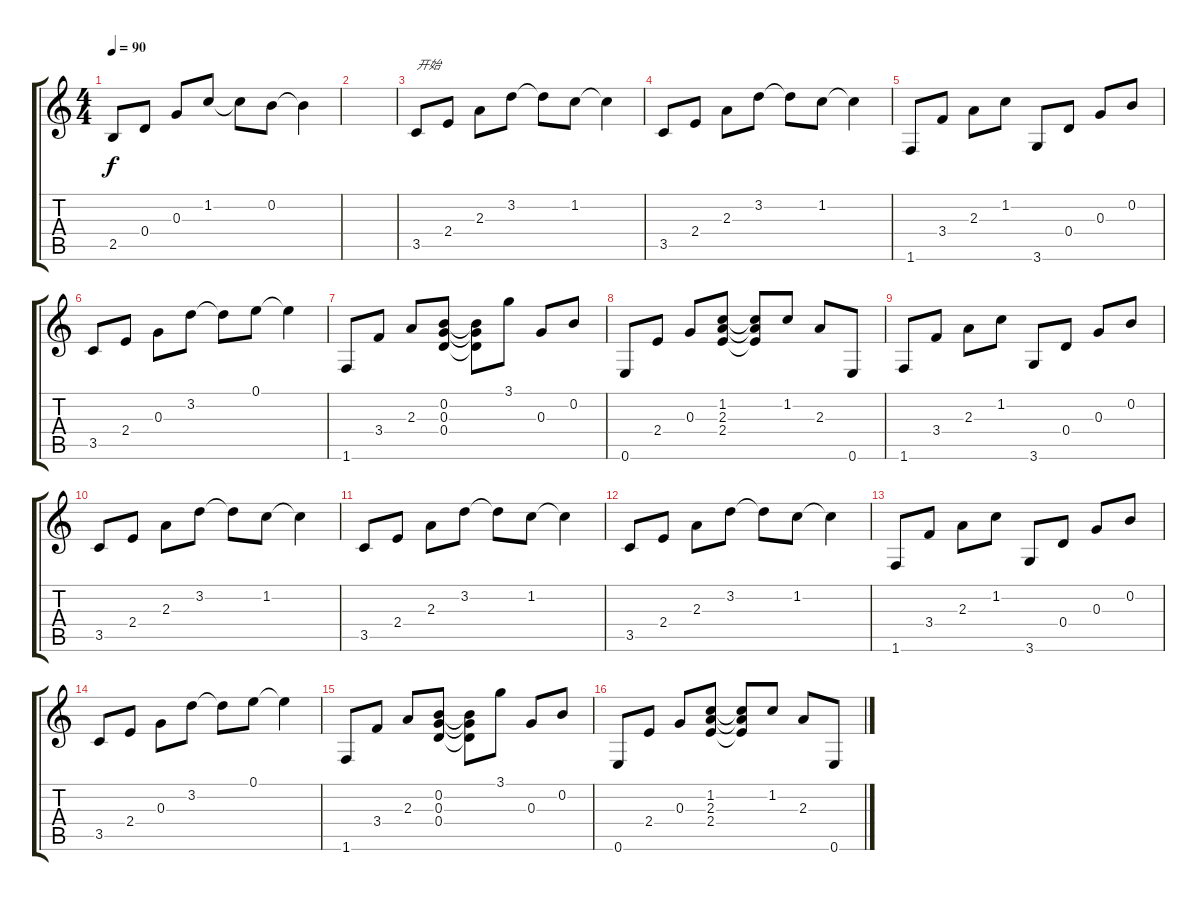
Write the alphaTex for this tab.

\track "" {instrument acousticguitarnylon}
\staff {score tabs}
\tuning (E4 B3 G3 D3 A2 E2) {hide}
\ts (4 4)
\tempo 90
\clef g2
\ks c
2.5.8{dy f} 0.4.8 0.3.8 1.2.8 1.2{t}.8 0.2.8 0.2{t}.4 |
|
3.5.8{txt "开始"} 2.4.8 2.3.8 3.2.8 3.2{t}.8 1.2.8 1.2{t}.4 |
3.5.8 2.4.8 2.3.8 3.2.8 3.2{t}.8 1.2.8 1.2{t}.4 |
1.6.8 3.4.8 2.3.8 1.2.8 3.6.8 0.4.8 0.3.8 0.2.8 |
3.5.8 2.4.8 0.3.8 3.2.8 3.2{t}.8 0.1.8 0.1{t}.4 |
1.6.8 3.4.8 2.3.8 (0.2 0.3 0.4).8 (0.2{t} 0.3{t} 0.4{t}).8 3.1.8 0.3.8 0.2.8 |
0.6.8 2.4.8 0.3.8 (1.2 2.3 2.4).8 (1.2{t} 2.3{t} 2.4{t}).8 1.2.8 2.3.8 0.6.8 |
1.6.8 3.4.8 2.3.8 1.2.8 3.6.8 0.4.8 0.3.8 0.2.8 |
3.5.8 2.4.8 2.3.8 3.2.8 3.2{t}.8 1.2.8 1.2{t}.4 |
3.5.8 2.4.8 2.3.8 3.2.8 3.2{t}.8 1.2.8 1.2{t}.4 |
3.5.8 2.4.8 2.3.8 3.2.8 3.2{t}.8 1.2.8 1.2{t}.4 |
1.6.8 3.4.8 2.3.8 1.2.8 3.6.8 0.4.8 0.3.8 0.2.8 |
3.5.8 2.4.8 0.3.8 3.2.8 3.2{t}.8 0.1.8 0.1{t}.4 |
1.6.8 3.4.8 2.3.8 (0.2 0.3 0.4).8 (0.2{t} 0.3{t} 0.4{t}).8 3.1.8 0.3.8 0.2.8 |
0.6.8 2.4.8 0.3.8 (1.2 2.3 2.4).8 (1.2{t} 2.3{t} 2.4{t}).8 1.2.8 2.3.8 0.6.8
